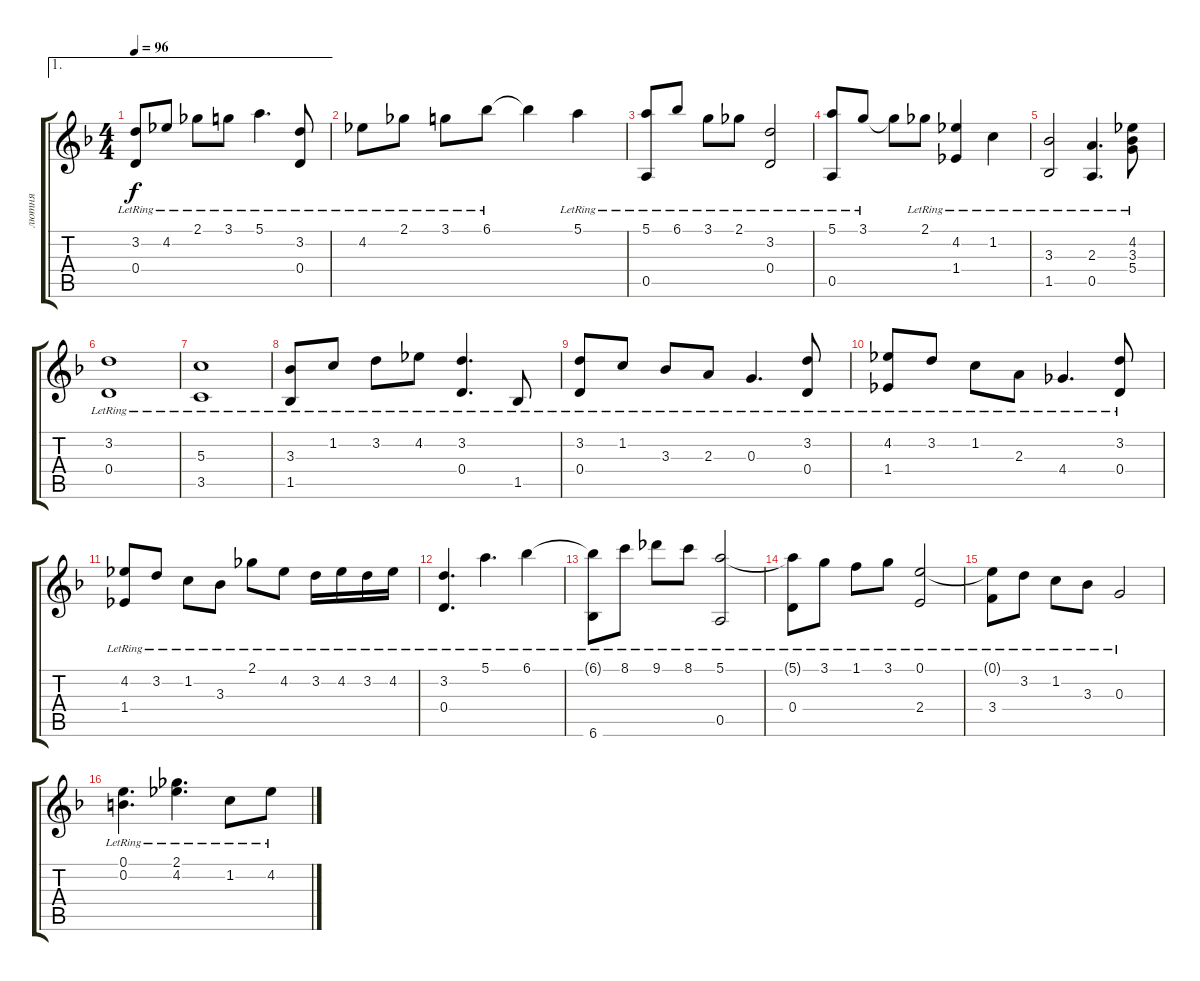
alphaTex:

\track ("лютня" "лютня") {instrument acousticguitarnylon}
\staff {score tabs}
\tuning (E4 B3 G3 D3 A2 E2) {hide}
\ae 1
\ts (4 4)
\tempo 96
\clef g2
\ks dminor
(3.2{lr} 0.4{lr}).8{dy f} 4.2{lr}.8 2.1{lr}.8 3.1{lr}.8 5.1{lr}.4{d} (3.2{lr} 0.4{lr}).8 |
4.2{lr}.8 2.1{lr}.8 3.1{lr}.8 6.1{lr}.8 6.1{t}.4 5.1{lr}.4 |
(5.1{lr} 0.5{lr}).8 6.1{lr}.8 3.1{lr}.8 2.1{lr}.8 (3.2{lr} 0.4{lr}).2 |
(5.1{lr} 0.5{lr}).8 3.1{lr}.8 3.1{t}.8 2.1{lr}.8 (4.2{lr} 1.4{lr}).4 1.2{lr}.4 |
(3.3{lr} 1.5{lr}).2 (2.3{lr} 0.5{lr}).4{d} (4.2{lr} 3.3{lr} 5.4{lr}).8 |
(3.2{lr} 0.4{lr}).1 |
(5.3{lr} 3.5{lr}).1 |
(3.3{lr} 1.5{lr}).8 1.2{lr}.8 3.2{lr}.8 4.2{lr}.8 (3.2{lr} 0.4{lr}).4{d} 1.5{lr}.8 |
(3.2{lr} 0.4{lr}).8 1.2{lr}.8 3.3{lr}.8 2.3{lr}.8 0.3{lr}.4{d} (3.2{lr} 0.4{lr}).8 |
(4.2{lr} 1.4{lr}).8 3.2{lr}.8 1.2{lr}.8 2.3{lr}.8 4.4{lr}.4{d} (3.2{lr} 0.4{lr}).8 |
(4.2{lr} 1.4{lr}).8 3.2{lr}.8 1.2{lr}.8 3.3{lr}.8 2.1{lr}.8 4.2{lr}.8 3.2{lr}.16 4.2{lr}.16 3.2{lr}.16 4.2{lr}.16 |
(3.2{lr} 0.4{lr}).4{d} 5.1{lr}.4{d} 6.1{lr}.4 |
(6.1{t} 6.6{lr}).8 8.1{lr}.8 9.1{lr}.8 8.1{lr}.8 (5.1{lr} 0.5{lr}).2 |
(5.1{t} 0.4{lr}).8 3.1{lr}.8 1.1{lr}.8 3.1{lr}.8 (0.1{lr} 2.4{lr}).2 |
(0.1{t} 3.4{lr}).8 3.2{lr}.8 1.2{lr}.8 3.3{lr}.8 0.3{lr}.2 |
(0.1{lr} 0.2{lr}).4{d} (2.1{lr} 4.2{lr}).4{d} 1.2{lr}.8 4.2{lr}.8
